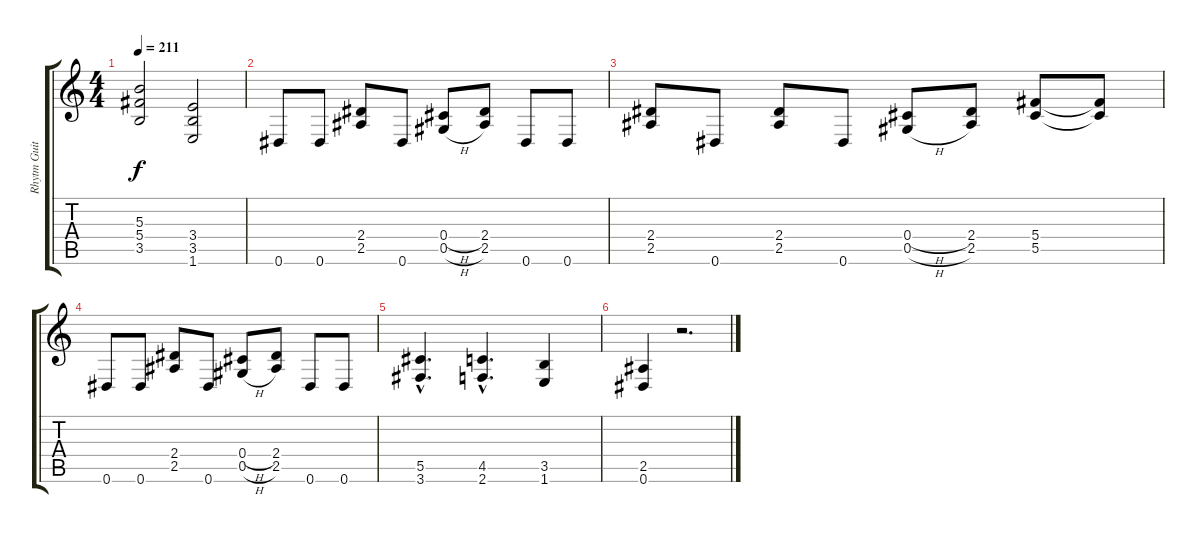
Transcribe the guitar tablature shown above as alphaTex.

\track ("Rhytm Guitar" "Rhytm Guit") {instrument distortionguitar}
\staff {score tabs}
\tuning (Eb4 Bb3 Gb3 Db3 Ab2 Eb2) {hide}
\ts (4 4)
\tempo 211
\clef g2
\ks c
(5.3 5.4 3.5).2{dy f} (3.4 3.5 1.6).2 |
0.6.8{balance 0} 0.6.8 (2.4 2.5).8 0.6.8 (0.4{h} 0.5{h}).8 (2.4 2.5).8 0.6.8 0.6.8 |
(2.4 2.5).8 0.6.8 (2.4 2.5).8 0.6.8 (0.4{h} 0.5{h}).8 (2.4 2.5).8 (5.4 5.5).8 (5.4{t} 5.5{t}).8{balance 8} |
0.6.8{balance 0} 0.6.8 (2.4 2.5).8 0.6.8 (0.4{h} 0.5{h}).8 (2.4 2.5).8 0.6.8 0.6.8 |
(5.5{hac} 3.6{hac}).4{d balance 8} (4.5{hac} 2.6{hac}).4{d} (3.5 1.6).4 |
(2.5 0.6).4 r.2{d}
